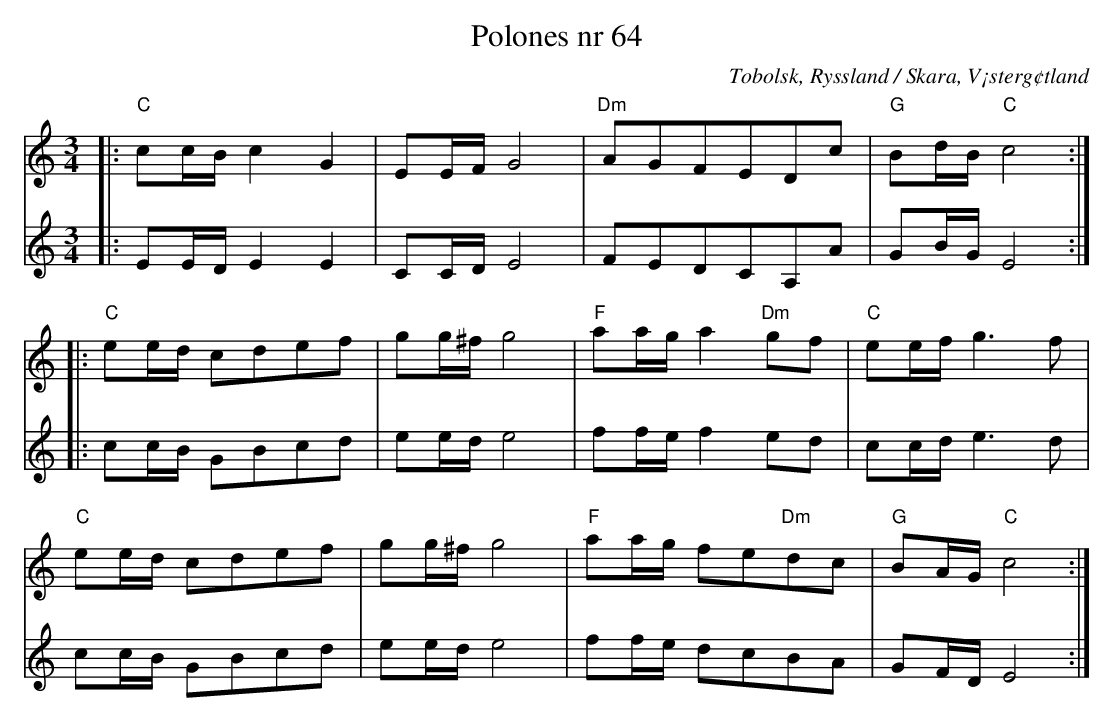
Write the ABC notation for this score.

X:1
T:Polones nr 64
O:Tobolsk, Ryssland / Skara, V¡sterg¢tland
M:3/4
L:1/16
V:1 clef=treble
V:2 clef=treble
K:Cmaj
V:1
|: "C"c2cB c4G4 | E2EF G8 | "Dm"A2G2F2E2D2c2 | "G"B2dB "C"c8 :|
V:2
|: E2ED E4E4 | C2CD E8 | F2E2D2C2A,2A2 | G2BG E8 :|
V:1
|: "C"e2ed c2d2e2f2 | g2g^f g8 | "F"a2ag a4 "Dm"g2f2 | "C"e2ef g6f2 |
V:2
|: c2cB G2B2c2d2 | e2ed e8 | f2fef4 e2d2 | c2cde6d2 |
V:1
"C"e2ed c2d2e2f2 | g2g^f g8 | "F"a2ag f2e2"Dm"d2c2 | "G"B2AG "C"c8 :|
V:2
c2cB G2B2c2d2 | e2ed e8 | f2fe d2c2B2A2 | G2FD E8 :|
